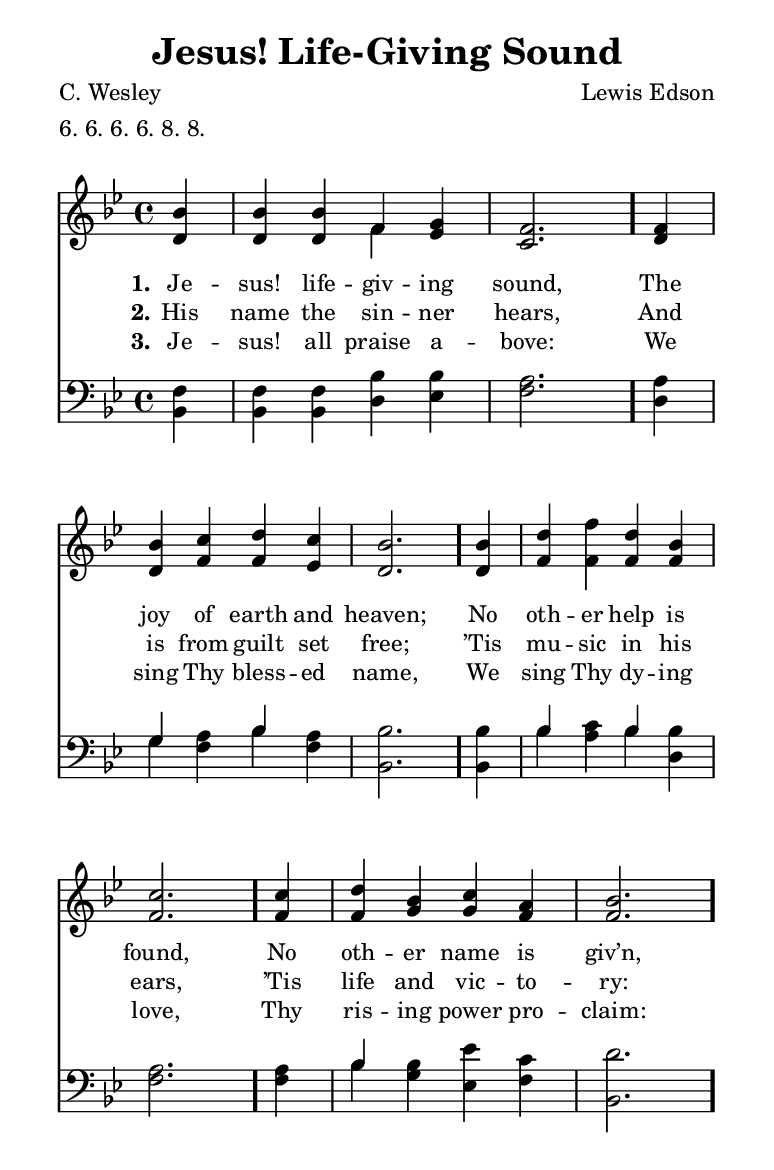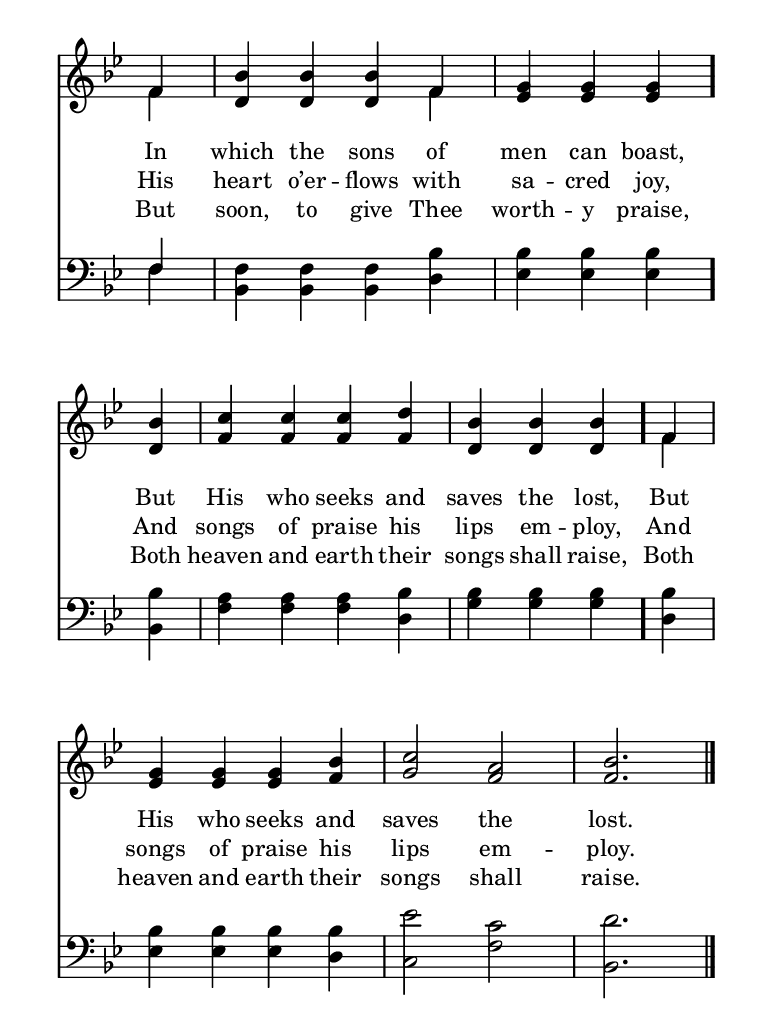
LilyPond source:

\include "common/global.ily"
\paper {
  \include "common/paper.ily"
  %ragged-bottom = ##t
  ragged-last-bottom = ##t
  %systems-per-page = ##f
  %page-count = ##f
}

\header{
  hymnnumber = "153"
  title = "Jesus! Life-Giving Sound"
  tunename = "Lenox"
  meter = "6. 6. 6. 6. 8. 8."
  poet = "C. Wesley"
  composer = "Lewis Edson"
  %copyright = ""
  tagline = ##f
}

global = {
  \include "common/overrides.ily"
  %\override Staff.TimeSignature.style = #'numbered % original uses 'c' instead of 4/4 here, unusually
  \time 4/4
  \override Score.MetronomeMark.transparent = ##t % hide all fermata changes too
  \tempo 4=88
  \key bes \major
  \partial 4
  \autoBeamOff
}

notesSoprano = {
\global
\relative c'' {

  bes4 | bes bes f g | f2.
  f4 | bes c d c | bes2.
  bes4 | d f d bes | c2.
  c4 | d bes c a | bes2.
  f4 | bes bes bes f | g g g
  bes | c c c d | bes bes bes
  f | g g g bes | c2 a | bes2.

  \bar "|."

}
}

notesAlto = {
\global
\relative e' {

  d4 | d d f ees | c2.
  d4 | d f f ees | d2.
  d4 | f f f f | f2.
  f4 | f g g f | f2.
  f4 | d d d f | ees ees ees
  d | f f f f | d d d
  f | ees ees ees f | g2 f | f2.

}
}

notesTenor = {
\global
\relative a {

  f4 | f f bes bes | a2.
  a4 | g a bes a | bes2.
  bes4 | bes c bes bes | a2.
  a4 | bes bes ees c | d2.
  f,4 | f f f bes | bes bes bes
  bes | a a a bes | bes bes bes
  bes | bes bes bes bes | ees2 c | d2.

}
}

notesBass = {
\global
\relative f, {

  bes4 | bes bes d ees | f2.
  d4 | g f bes f | bes,2.
  bes4 | bes' a bes d, | f2.
  f4 | bes g ees f | bes,2.
  f'4 | bes, bes bes d | ees ees ees
  bes | f' f f d | g g g
  d | ees ees ees d | c2 f | bes,2.

}
}

wordsA = \lyricmode {
\set stanza = "1."

Je -- sus! life -- giv -- ing sound, \bar "."
The joy of earth and heaven; \bar "."
No oth -- er help is found, \bar "."
No oth -- er name is giv’n, \bar "." \break
In which the sons of men can boast, \bar "."
%{HIDE>%}But His who seeks and saves the lost, \bar "." %{<HIDE%}
But His who seeks and saves the lost. \bar "."

}

wordsB = \lyricmode {
\set stanza = "2."

His name the sin -- ner hears,
And is from guilt set free;
’Tis mu -- sic in his ears,
’Tis life and vic -- to -- ry:
His heart o’er -- flows with sa -- cred joy,
%{HIDE>%}And songs of praise his lips em -- ploy, %{<HIDE%}
And songs of praise his lips em -- ploy.

}

wordsC = \lyricmode {
\set stanza = "3."

Je -- sus! all praise a -- bove:
We sing Thy bless -- ed name,
We sing Thy dy -- ing love,
Thy ris -- ing power pro -- claim:
But soon, to give Thee worth -- y praise,
%{HIDE>%}Both heaven and earth their songs shall raise, %{<HIDE%}
Both heaven and earth their songs shall raise.

}

\score {
  \context ChoirStaff <<
    \context Staff = upper <<
      \set ChoirStaff.systemStartDelimiter = #'SystemStartBar
      \partcombine #'(2 . 9) \notesSoprano \notesAlto
      \context NullVoice = sopranos { \voiceOne << \notesSoprano >> }
      \context NullVoice = altos { \voiceTwo << \notesAlto >> }
      \context Lyrics = one   \lyricsto sopranos \wordsA
      \context Lyrics = two   \lyricsto sopranos \wordsB
      \context Lyrics = three \lyricsto sopranos \wordsC
    >>
    \context Staff = men <<
      \clef bass
      \partcombine #'(2 . 9) \notesTenor \notesBass
      \context NullVoice = tenors { \voiceOne << \notesTenor >> }
      \context NullVoice = basses { \voiceTwo << \notesBass >> }
    >>
  >>
  \layout {
    \include "common/layout.ily"
  }
  \midi{
    \include "common/midi.ily"
  }
}

\version "2.19.49"  % necessary for upgrading to future LilyPond versions.

% vi:set et ts=2 sw=2 ai nocindent syntax=lilypond:
